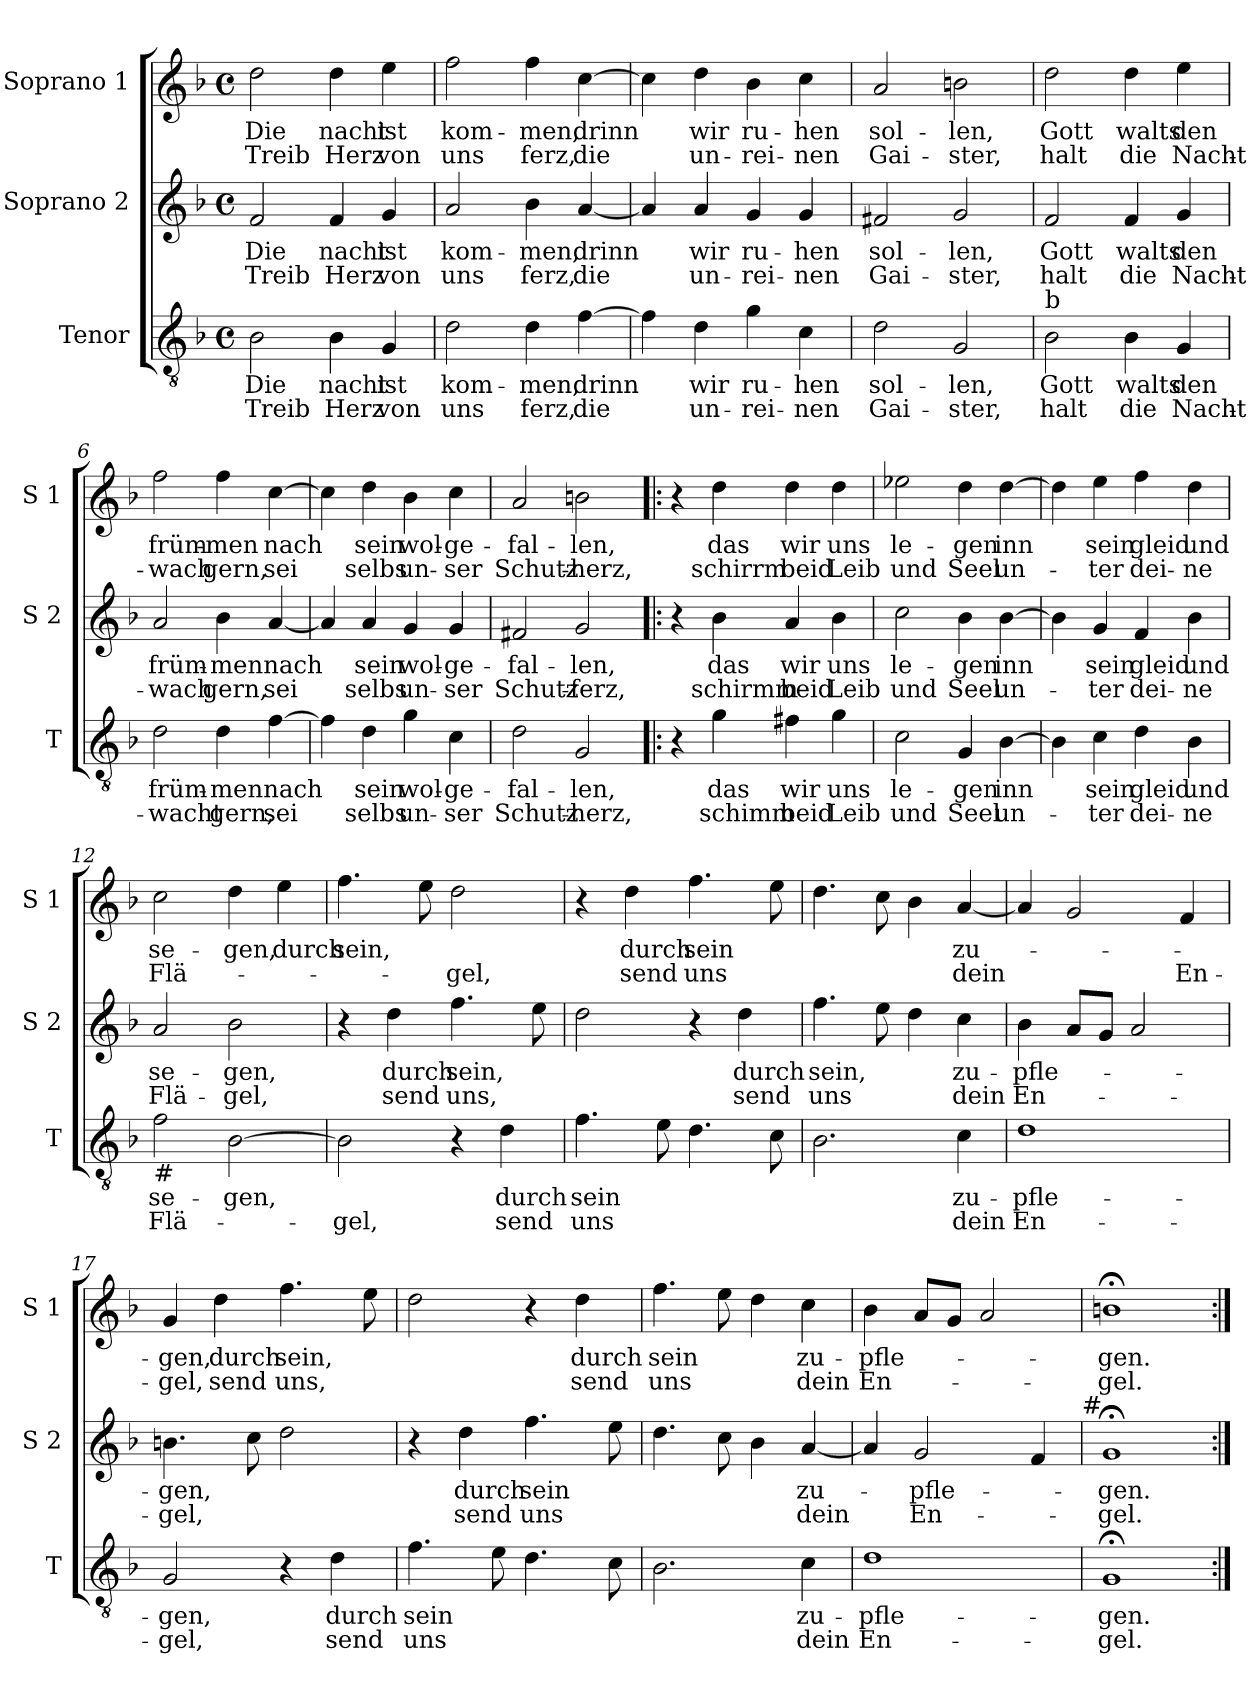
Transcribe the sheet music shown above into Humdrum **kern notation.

**kern	**text	**text	**kern	**text	**text	**kern	**text	**text
*part3	*part3	*part3	*part2	*part2	*part2	*part1	*part1	*part1
*staff3	*staff3	*staff3	*staff2	*staff2	*staff2	*staff1	*staff1	*staff1
*I"Tenor	*	*	*I"Soprano 2	*	*	*I"Soprano 1	*	*
*I'T	*	*	*I'S 2	*	*	*I'S 1	*	*
*clefGv2	*	*	*clefG2	*	*	*clefG2	*	*
*k[b-]	*	*	*k[b-]	*	*	*k[b-]	*	*
*F:	*	*	*F:	*	*	*F:	*	*
*M4/4	*	*	*M4/4	*	*	*M4/4	*	*
*met(c)	*	*	*met(c)	*	*	*met(c)	*	*
=1	=1	=1	=1	=1	=1	=1	=1	=1
!	!LO:LY:b	!LO:LY:b	!	!LO:LY:b	!LO:LY:b	!	!LO:LY:b	!LO:LY:b
2B-\	Die	Treib	2f/	Die	Treib	2dd\	Die	Treib
!	!LO:LY:b	!LO:LY:b	!	!LO:LY:b	!LO:LY:b	!	!LO:LY:b	!LO:LY:b
4B-\	nacht	Herz	4f/	nacht	Herz	4dd\	nacht	Herz
!	!LO:LY:b	!LO:LY:b	!	!LO:LY:b	!LO:LY:b	!	!LO:LY:b	!LO:LY:b
4G/	ist	von	4g/	ist	von	4ee\	ist	von
=2	=2	=2	=2	=2	=2	=2	=2	=2
!	!LO:LY:b	!LO:LY:b	!	!LO:LY:b	!LO:LY:b	!	!LO:LY:b	!LO:LY:b
2d\	kom-	uns	2a/	kom-	uns	2ff\	kom-	uns
!	!LO:LY:b	!LO:LY:b	!	!LO:LY:b	!LO:LY:b	!	!LO:LY:b	!LO:LY:b
4d\	-men,	ferz,	4b-\	-men,	ferz,	4ff\	-men,	ferz,
!	!LO:LY:b	!LO:LY:b	!	!LO:LY:b	!LO:LY:b	!	!LO:LY:b	!LO:LY:b
[4f\	drinn	die	[4a/	drinn	die	[4cc\	drinn	die
=3	=3	=3	=3	=3	=3	=3	=3	=3
4f\]	.	.	4a/]	.	.	4cc\]	.	.
!	!LO:LY:b	!LO:LY:b	!	!LO:LY:b	!LO:LY:b	!	!LO:LY:b	!LO:LY:b
4d\	wir	un-	4a/	wir	un-	4dd\	wir	un-
!	!LO:LY:b	!LO:LY:b	!	!LO:LY:b	!LO:LY:b	!	!LO:LY:b	!LO:LY:b
4g\	ru-	-rei-	4g/	ru-	-rei-	4b-\	ru-	-rei-
!	!LO:LY:b	!LO:LY:b	!	!LO:LY:b	!LO:LY:b	!	!LO:LY:b	!LO:LY:b
4c\	-hen	-nen	4g/	-hen	-nen	4cc\	-hen	-nen
=4	=4	=4	=4	=4	=4	=4	=4	=4
!	!LO:LY:b	!LO:LY:b	!	!LO:LY:b	!LO:LY:b	!	!LO:LY:b	!LO:LY:b
2d\	sol-	Gai-	2f#X/	sol-	Gai-	2a/	sol-	Gai-
!	!LO:LY:b	!LO:LY:b	!	!LO:LY:b	!LO:LY:b	!	!LO:LY:b	!LO:LY:b
2G/	-len,	-ster,	2g/	-len,	-ster,	2bn\	-len,	-ster,
=5	=5	=5	=5	=5	=5	=5	=5	=5
!LO:TX:a:t=b	!	!	!	!	!	!	!	!
!	!LO:LY:b	!LO:LY:b	!	!LO:LY:b	!LO:LY:b	!	!LO:LY:b	!LO:LY:b
2B-\	Gott	halt	2f/	Gott	halt	2dd\	Gott	halt
!	!LO:LY:b	!LO:LY:b	!	!LO:LY:b	!LO:LY:b	!	!LO:LY:b	!LO:LY:b
4B-\	walts	die	4f/	walts	die	4dd\	walts	die
!	!LO:LY:b	!LO:LY:b	!	!LO:LY:b	!LO:LY:b	!	!LO:LY:b	!LO:LY:b
4G/	den	Nacht-	4g/	den	Nacht-	4ee\	den	Nacht-
!!LO:LB:g=z
=6	=6	=6	=6	=6	=6	=6	=6	=6
!	!LO:LY:b	!LO:LY:b	!	!LO:LY:b	!LO:LY:b	!	!LO:LY:b	!LO:LY:b
2d\	früm-	-wacht	2a/	früm-	-wach	2ff\	früm-	-wach
!	!LO:LY:b	!LO:LY:b	!	!LO:LY:b	!LO:LY:b	!	!LO:LY:b	!LO:LY:b
4d\	-men	gern,	4b-\	-men	gern,	4ff\	-men	gern,
!	!LO:LY:b	!LO:LY:b	!	!LO:LY:b	!LO:LY:b	!	!LO:LY:b	!LO:LY:b
[4f\	nach	sei	[4a/	nach	sei	[4cc\	nach	sei
=7	=7	=7	=7	=7	=7	=7	=7	=7
4f\]	.	.	4a/]	.	.	4cc\]	.	.
!	!LO:LY:b	!LO:LY:b	!	!LO:LY:b	!LO:LY:b	!	!LO:LY:b	!LO:LY:b
4d\	sein	selbs	4a/	sein	selbs	4dd\	sein	selbs
!	!LO:LY:b	!LO:LY:b	!	!LO:LY:b	!LO:LY:b	!	!LO:LY:b	!LO:LY:b
4g\	wol-	un-	4g/	wol-	un-	4b-\	wol-	un-
!	!LO:LY:b	!LO:LY:b	!	!LO:LY:b	!LO:LY:b	!	!LO:LY:b	!LO:LY:b
4c\	-ge-	-ser	4g/	-ge-	-ser	4cc\	-ge-	-ser
=8	=8	=8	=8	=8	=8	=8	=8	=8
!	!LO:LY:b	!LO:LY:b	!	!LO:LY:b	!LO:LY:b	!	!LO:LY:b	!LO:LY:b
2d\	-fal-	Schutz-	2f#X/	-fal-	Schutz-	2a/	-fal-	Schutz-
!	!LO:LY:b	!LO:LY:b	!	!LO:LY:b	!LO:LY:b	!	!LO:LY:b	!LO:LY:b
2G/	-len,	-herz,	2g/	-len,	-ferz,	2bn\	-len,	-herz,
=9!|:	=9!|:	=9!|:	=9!|:	=9!|:	=9!|:	=9!|:	=9!|:	=9!|:
4r	.	.	4r	.	.	4r	.	.
!	!LO:LY:b	!LO:LY:b	!	!LO:LY:b	!LO:LY:b	!	!LO:LY:b	!LO:LY:b
4g\	das	schimm	4b-\	das	schirmm	4dd\	das	schirrm
!	!LO:LY:b	!LO:LY:b	!	!LO:LY:b	!LO:LY:b	!	!LO:LY:b	!LO:LY:b
4f#X\	wir	beid	4a/	wir	beid	4dd\	wir	beid
!	!LO:LY:b	!LO:LY:b	!	!LO:LY:b	!LO:LY:b	!	!LO:LY:b	!LO:LY:b
4g\	uns	Leib	4b-\	uns	Leib	4dd\	uns	Leib
=10	=10	=10	=10	=10	=10	=10	=10	=10
!	!LO:LY:b	!LO:LY:b	!	!LO:LY:b	!LO:LY:b	!	!LO:LY:b	!LO:LY:b
2c\	le-	und	2cc\	le-	und	2ee-X\	le-	und
!	!LO:LY:b	!LO:LY:b	!	!LO:LY:b	!LO:LY:b	!	!LO:LY:b	!LO:LY:b
4G/	-gen	Seel	4b-\	-gen	Seel	4dd\	-gen	Seel
!	!LO:LY:b	!LO:LY:b	!	!LO:LY:b	!LO:LY:b	!	!LO:LY:b	!LO:LY:b
[4B-\	inn	un-	[4b-\	inn	un-	[4dd\	inn	un-
!!LO:PB:g=z
=11	=11	=11	=11	=11	=11	=11	=11	=11
4B-\]	.	.	4b-\]	.	.	4dd\]	.	.
!	!LO:LY:b	!LO:LY:b	!	!LO:LY:b	!LO:LY:b	!	!LO:LY:b	!LO:LY:b
4c\	sein	-ter	4g/	sein	-ter	4ee\	sein	-ter
!	!LO:LY:b	!LO:LY:b	!	!LO:LY:b	!LO:LY:b	!	!LO:LY:b	!LO:LY:b
4d\	gleid	dei-	4f/	gleid	dei-	4ff\	gleid	dei-
!	!LO:LY:b	!LO:LY:b	!	!LO:LY:b	!LO:LY:b	!	!LO:LY:b	!LO:LY:b
4B-\	und	-ne	4b-\	und	-ne	4dd\	und	-ne
=12	=12	=12	=12	=12	=12	=12	=12	=12
!LO:TX:b:t=#	!	!	!	!	!	!	!	!
!	!LO:LY:b	!LO:LY:b	!	!LO:LY:b	!LO:LY:b	!	!LO:LY:b	!LO:LY:b
2f\	se-	Flä-	2a/	se-	Flä-	2cc\	se-	Flä-
!	!LO:LY:b	!	!	!LO:LY:b	!LO:LY:b	!	!LO:LY:b	!
[2B-\	-gen,	.	2b-\	-gen,	-gel,	4dd\	-gen,	.
!	!	!	!	!	!	!	!LO:LY:b	!
.	.	.	.	.	.	4ee\	durch	.
=13	=13	=13	=13	=13	=13	=13	=13	=13
!	!	!LO:LY:b	!	!	!	!	!LO:LY:b	!
2B-\]	.	-gel,	4r	.	.	4.ff\	sein,	.
!	!	!	!	!LO:LY:b	!LO:LY:b	!	!	!
.	.	.	4dd\	durch	send	.	.	.
.	.	.	.	.	.	8ee\	.	.
!	!	!	!	!LO:LY:b	!LO:LY:b	!	!	!LO:LY:b
4r	.	.	4.ff\	sein,	uns,	2dd\	.	-gel,
!	!LO:LY:b	!LO:LY:b	!	!	!	!	!	!
4d\	durch	send	.	.	.	.	.	.
.	.	.	8ee\	.	.	.	.	.
=14	=14	=14	=14	=14	=14	=14	=14	=14
!	!LO:LY:b	!LO:LY:b	!	!	!	!	!	!
4.f\	sein	uns	2dd\	.	.	4r	.	.
!	!	!	!	!	!	!	!LO:LY:b	!LO:LY:b
.	.	.	.	.	.	4dd\	durch	send
8e\	.	.	.	.	.	.	.	.
!	!	!	!	!	!	!	!LO:LY:b	!LO:LY:b
4.d\	.	.	4r	.	.	4.ff\	sein	uns
!	!	!	!	!LO:LY:b	!LO:LY:b	!	!	!
.	.	.	4dd\	durch	send	.	.	.
8c\	.	.	.	.	.	8ee\	.	.
=15	=15	=15	=15	=15	=15	=15	=15	=15
!	!	!	!	!LO:LY:b	!LO:LY:b	!	!	!
2.B-\	.	.	4.ff\	sein,	uns	4.dd\	.	.
.	.	.	8ee\	.	.	8cc\	.	.
.	.	.	4dd\	.	.	4b-\	.	.
!	!LO:LY:b	!LO:LY:b	!	!LO:LY:b	!LO:LY:b	!	!LO:LY:b	!LO:LY:b
4c\	zu-	dein	4cc\	zu-	dein	[4a/	zu-	dein
!!LO:LB:g=z
=16	=16	=16	=16	=16	=16	=16	=16	=16
!	!LO:LY:b	!LO:LY:b	!	!LO:LY:b	!LO:LY:b	!	!	!
1d	-pfle-	En-	4b-\	-pfle-	En-	4a/]	.	.
.	.	.	8a/L	.	.	2g/	.	.
.	.	.	8g/J	.	.	.	.	.
.	.	.	2a/	.	.	.	.	.
!	!	!	!	!	!	!	!	!LO:LY:b
.	.	.	.	.	.	4f/	.	En-
=17	=17	=17	=17	=17	=17	=17	=17	=17
!	!LO:LY:b	!LO:LY:b	!	!LO:LY:b	!LO:LY:b	!	!LO:LY:b	!LO:LY:b
2G/	-gen,	-gel,	4.bn\	-gen,	-gel,	4g/	-gen,	-gel,
!	!	!	!	!	!	!	!LO:LY:b	!LO:LY:b
.	.	.	.	.	.	4dd\	durch	send
.	.	.	8cc\	.	.	.	.	.
!	!	!	!	!	!	!	!LO:LY:b	!LO:LY:b
4r	.	.	2dd\	.	.	4.ff\	sein,	uns,
!	!LO:LY:b	!LO:LY:b	!	!	!	!	!	!
4d\	durch	send	.	.	.	.	.	.
.	.	.	.	.	.	8ee\	.	.
=18	=18	=18	=18	=18	=18	=18	=18	=18
!	!LO:LY:b	!LO:LY:b	!	!	!	!	!	!
4.f\	sein	uns	4r	.	.	2dd\	.	.
!	!	!	!	!LO:LY:b	!LO:LY:b	!	!	!
.	.	.	4dd\	durch	send	.	.	.
8e\	.	.	.	.	.	.	.	.
!	!	!	!	!LO:LY:b	!LO:LY:b	!	!	!
4.d\	.	.	4.ff\	sein	uns	4r	.	.
!	!	!	!	!	!	!	!LO:LY:b	!LO:LY:b
.	.	.	.	.	.	4dd\	durch	send
8c\	.	.	8ee\	.	.	.	.	.
=19	=19	=19	=19	=19	=19	=19	=19	=19
!	!	!	!	!	!	!	!LO:LY:b	!LO:LY:b
2.B-\	.	.	4.dd\	.	.	4.ff\	sein	uns
.	.	.	8cc\	.	.	8ee\	.	.
.	.	.	4b-\	.	.	4dd\	.	.
!	!LO:LY:b	!LO:LY:b	!	!LO:LY:b	!LO:LY:b	!	!LO:LY:b	!LO:LY:b
4c\	zu-	dein	[4a/	zu-	dein	4cc\	zu-	dein
=20	=20	=20	=20	=20	=20	=20	=20	=20
!	!LO:LY:b	!LO:LY:b	!	!	!	!	!LO:LY:b	!LO:LY:b
1d	-pfle-	En-	4a/]	.	.	4b-\	-pfle-	En-
!	!	!	!	!LO:LY:b	!LO:LY:b	!	!	!
.	.	.	2g/	-pfle-	En-	8a/L	.	.
.	.	.	.	.	.	8g/J	.	.
.	.	.	.	.	.	2a/	.	.
.	.	.	4f/	.	.	.	.	.
!	!	!	!LO:TX:a:t=#	!	!	!	!	!
=21	=21	=21	=21	=21	=21	=21	=21	=21
!	!LO:LY:b	!LO:LY:b	!	!LO:LY:b	!LO:LY:b	!	!LO:LY:b	!LO:LY:b
1G;<	-gen.	-gel.	1g;<	-gen.	-gel.	1bn;<	-gen.	-gel.
=:|!	=:|!	=:|!	=:|!	=:|!	=:|!	=:|!	=:|!	=:|!
*-	*-	*-	*-	*-	*-	*-	*-	*-
